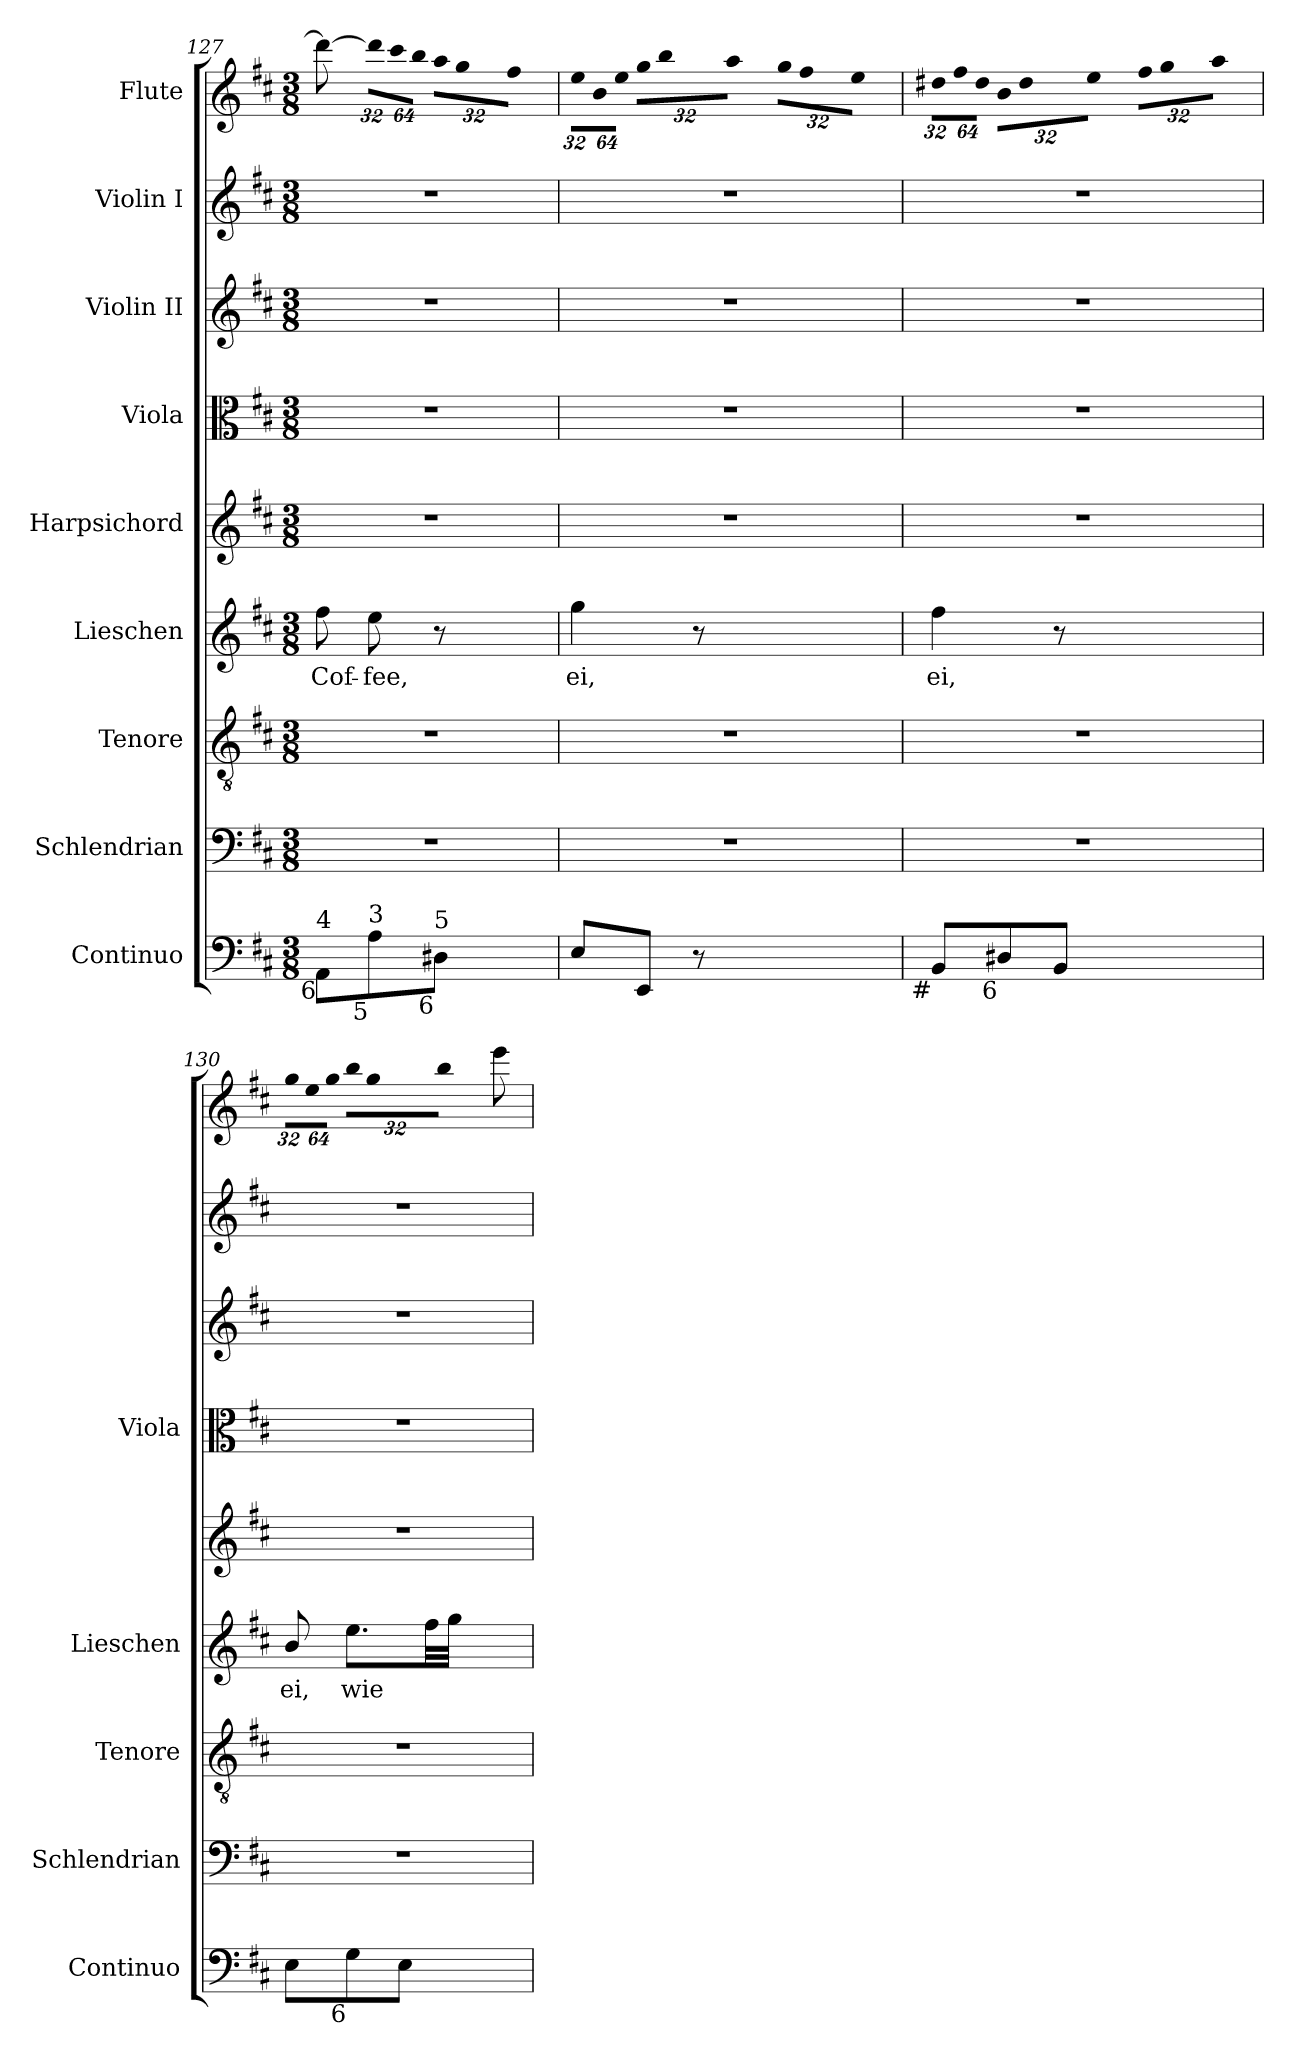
**kern	**kern	**kern	**kern	**text	**kern	**kern	**kern	**kern	**kern
*part9	*part8	*part7	*part6	*part6	*part5	*part4	*part3	*part2	*part1
*staff9	*staff8	*staff7	*staff6	*staff6	*staff5	*staff4	*staff3	*staff2	*staff1
*I"Continuo	*I"Schlendrian	*I"Tenore	*I"Lieschen	*	*I"Harpsichord	*I"Viola	*I"Violin II	*I"Violin I	*I"Flute
*I'Continuo	*I'Schlendrian	*I'Tenore	*I'Lieschen	*	*	*I'Viola	*	*	*
*clefF4	*clefF4	*clefGv2	*clefG2	*	*clefG2	*clefC3	*clefG2	*clefG2	*clefG2
*	*	*ITrd7c12	*	*	*	*	*	*	*
*k[f#c#]	*k[f#c#]	*k[f#c#]	*k[f#c#]	*	*k[f#c#]	*k[f#c#]	*k[f#c#]	*k[f#c#]	*k[f#c#]
*D:	*D:	*D:	*D:	*	*D:	*D:	*D:	*D:	*D:
*M3/8	*M3/8	*M3/8	*M3/8	*	*M3/8	*M3/8	*M3/8	*M3/8	*M3/8
=127	=127	=127	=127	=127	=127	=127	=127	=127	=127
!	!LO:N:vis=1	!LO:N:vis=1	!	!	!	!	!	!	!
!LO:TX:b:rj:t=6	!	!	!	!	!	!	!	!	!
!LO:TX:t=4	!	!	!	!	!	!	!	!	!
!	!	!	!	!LO:LY:b:color=#000000	!LO:N:vis=1	!LO:N:vis=1	!LO:N:vis=1	!LO:N:vis=1	!
8AAi\L	4.r	4.r	8ff#i\	Cof-	4.r	4.r	4.r	4.r	8dddi\_
!	!	!	!	!LO:LY:b:color=#000000	!	!	!	!	!
*	*	*	*	*	*	*	*	*	*Xbrackettup
!LO:TX:b:rj:t=5	!	!	!	!	!	!	!	!	!
!LO:TX:t=3	!	!	!	!	!	!	!	!	!
!	!	!	!	!	!	!	!	!	!LO:N:vis=16
8Ai\	.	.	8eei\	-fee,	.	.	.	.	512%21dddi\LL]
!	!	!	!	!	!	!	!	!	!LO:N:vis=16
.	.	.	.	.	.	.	.	.	1024%43ccc#i\
!	!	!	!	!	!	!	!	!	!LO:N:vis=16
.	.	.	.	.	.	.	.	.	1024%43bbi\JJ
!LO:TX:b:rj:t=6	!	!	!	!	!	!	!	!	!
!LO:TX:t=5	!	!	!	!	!	!	!	!	!
!	!	!	!	!	!	!	!	!	!LO:N:vis=16
8D#Xi\J	.	.	8r	.	.	.	.	.	512%21aai\LL
!	!	!	!	!	!	!	!	!	!LO:N:vis=16
.	.	.	.	.	.	.	.	.	1024%43ggi\
!	!	!	!	!	!	!	!	!	!LO:N:vis=16
.	.	.	.	.	.	.	.	.	1024%43ff#i\JJ
=128	=128	=128	=128	=128	=128	=128	=128	=128	=128
!	!LO:N:vis=1	!LO:N:vis=1	!	!	!	!	!	!	!
!	!	!	!	!LO:LY:b:color=#000000	!LO:N:vis=1	!LO:N:vis=1	!LO:N:vis=1	!LO:N:vis=1	!LO:N:vis=16
8Ei/L	4.r	4.r	4ggi\	ei,	4.r	4.r	4.r	4.r	512%21eei\LL
!	!	!	!	!	!	!	!	!	!LO:N:vis=16
.	.	.	.	.	.	.	.	.	1024%43bi\
!	!	!	!	!	!	!	!	!	!LO:N:vis=16
.	.	.	.	.	.	.	.	.	1024%43eei\JJ
!	!	!	!	!	!	!	!	!	!LO:N:vis=16
8EEi/J	.	.	.	.	.	.	.	.	512%21ggi\LL
!	!	!	!	!	!	!	!	!	!LO:N:vis=16
.	.	.	.	.	.	.	.	.	1024%43bbi\
!	!	!	!	!	!	!	!	!	!LO:N:vis=16
.	.	.	.	.	.	.	.	.	1024%43aai\JJ
!	!	!	!	!	!	!	!	!	!LO:N:vis=16
8r	.	.	8r	.	.	.	.	.	512%21ggi\LL
!	!	!	!	!	!	!	!	!	!LO:N:vis=16
.	.	.	.	.	.	.	.	.	1024%43ff#i\
!	!	!	!	!	!	!	!	!	!LO:N:vis=16
.	.	.	.	.	.	.	.	.	1024%43eei\JJ
=129	=129	=129	=129	=129	=129	=129	=129	=129	=129
!	!LO:N:vis=1	!LO:N:vis=1	!	!	!	!	!	!	!
!LO:TX:b:rj:t=#	!	!	!	!	!	!	!	!	!
!	!	!	!	!LO:LY:b:color=#000000	!LO:N:vis=1	!LO:N:vis=1	!LO:N:vis=1	!LO:N:vis=1	!LO:N:vis=16
8BBi/L	4.r	4.r	4ff#i\	ei,	4.r	4.r	4.r	4.r	512%21dd#Xi\LL
!	!	!	!	!	!	!	!	!	!LO:N:vis=16
.	.	.	.	.	.	.	.	.	1024%43ff#i\
!	!	!	!	!	!	!	!	!	!LO:N:vis=16
.	.	.	.	.	.	.	.	.	1024%43dd#i\JJ
!LO:TX:b:rj:t=6	!	!	!	!	!	!	!	!	!
!	!	!	!	!	!	!	!	!	!LO:N:vis=16
8D#Xi/	.	.	.	.	.	.	.	.	512%21bi\LL
!	!	!	!	!	!	!	!	!	!LO:N:vis=16
.	.	.	.	.	.	.	.	.	1024%43dd#i\
!	!	!	!	!	!	!	!	!	!LO:N:vis=16
.	.	.	.	.	.	.	.	.	1024%43eei\JJ
!	!	!	!	!	!	!	!	!	!LO:N:vis=16
8BBi/J	.	.	8r	.	.	.	.	.	512%21ff#i\LL
!	!	!	!	!	!	!	!	!	!LO:N:vis=16
.	.	.	.	.	.	.	.	.	1024%43ggi\
!	!	!	!	!	!	!	!	!	!LO:N:vis=16
.	.	.	.	.	.	.	.	.	1024%43aai\JJ
!!LO:LB:g=z
=130	=130	=130	=130	=130	=130	=130	=130	=130	=130
!	!LO:N:vis=1	!LO:N:vis=1	!	!	!	!	!	!	!
!	!	!	!	!LO:LY:b:color=#000000	!LO:N:vis=1	!LO:N:vis=1	!LO:N:vis=1	!LO:N:vis=1	!LO:N:vis=16
8Ei\L	4.r	4.r	8bi/	ei,	4.r	4.r	4.r	4.r	512%21ggi\LL
!	!	!	!	!	!	!	!	!	!LO:N:vis=16
.	.	.	.	.	.	.	.	.	1024%43eei\
!	!	!	!	!	!	!	!	!	!LO:N:vis=16
.	.	.	.	.	.	.	.	.	1024%43ggi\JJ
!LO:TX:b:rj:t=6	!	!	!	!	!	!	!	!	!
!	!	!	!	!LO:LY:b:color=#000000	!	!	!	!	!LO:N:vis=16
8Gi\	.	.	8.eei\L	wie	.	.	.	.	512%21bbi\LL
!	!	!	!	!	!	!	!	!	!LO:N:vis=16
.	.	.	.	.	.	.	.	.	1024%43ggi\
!	!	!	!	!	!	!	!	!	!LO:N:vis=16
.	.	.	.	.	.	.	.	.	1024%43bbi\JJ
8Ei\J	.	.	.	.	.	.	.	.	[8eeei\
.	.	.	32ff#i\LL	.	.	.	.	.	.
.	.	.	32ggi\JJJ	.	.	.	.	.	.
=	=	=	=	=	=	=	=	=	=
*-	*-	*-	*-	*-	*-	*-	*-	*-	*-
